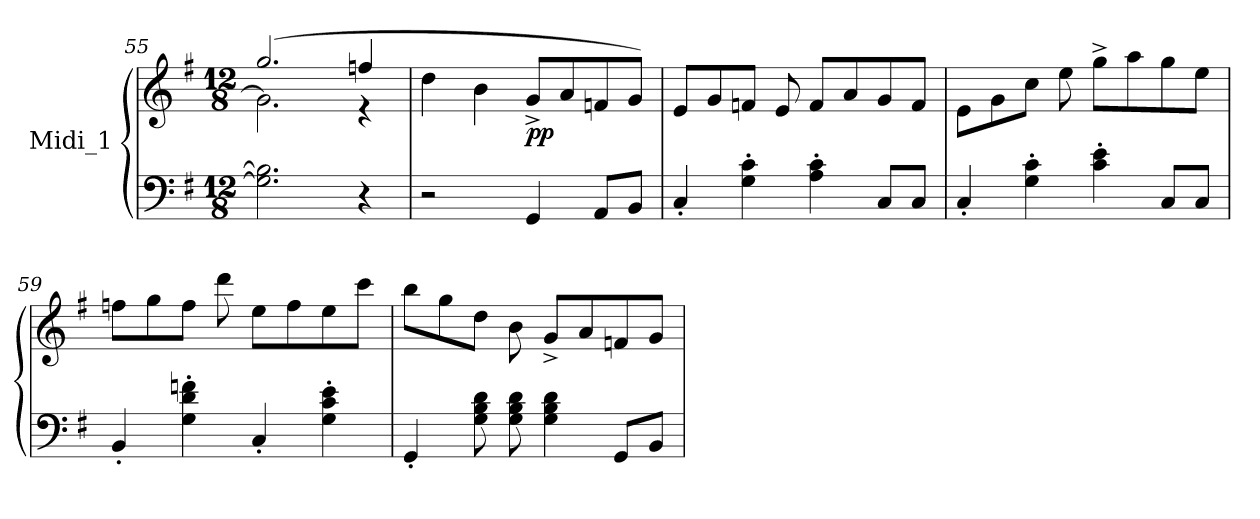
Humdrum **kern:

**kern	**kern	**dynam
*part1	*part1	*part1
*staff2	*staff1	*staff1/2
*I"Midi_1	*	*
*clefF4	*clefG2	*
*k[f#]	*k[f#]	*
*G:	*G:	*
*M12/8	*M12/8	*
=55	=55	=55
*	*^	*
2.G\] 2.B\]	(>2.gg/	2.g\]	.
4r	4ffn/	4r	.
=56	=56	=56	=56
2r	4dd\	2ryy	.
.	4b\	.	.
!	!	!	!LO:DY:b
4GG/	8g^/L	2ryy	pp
.	8a/	.	.
8AA/L	8fn/	.	.
8BB/J	8g/J)	.	.
=57	=57	=57	=57
4C'/	8e/L	2ryy	.
.	8g/	.	.
4G\' 4c\'	8fn/J	.	.
.	8e/	.	.
4A\' 4c\'	8f/L	2ryy	.
.	8a/	.	.
8C/L	8g/	.	.
8C/J	8f/J	.	.
=58	=58	=58	=58
4C'/	8e\L	2ryy	.
.	8g\	.	.
4G\' 4c\'	8cc\J	.	.
.	8ee\	.	.
4c\' 4e\'	8gg^\L	2ryy	.
.	8aa\	.	.
8C/L	8gg\	.	.
8C/J	8ee\J	.	.
*	*v	*v	*
!!LO:PB:g=z
=59	=59	=59
4BB'/	8ffn\L	.
.	8gg\	.
4G\' 4d\' 4fn\'	8ff\J	.
.	8ddd\	.
4C'/	8ee\L	.
.	8ff\	.
4G\' 4c\' 4e\'	8ee\	.
.	8ccc\J	.
=60	=60	=60
4GG'/	8bb\L	.
.	8gg\	.
8G\ 8B\ 8d\	8dd\J	.
8G\ 8B\ 8d\	8b\	.
4G\ 4B\ 4d\	8g^/L	.
.	8a/	.
8GG/L	8fn/	.
8BB/J	8g/J	.
=	=	=
*-	*-	*-
